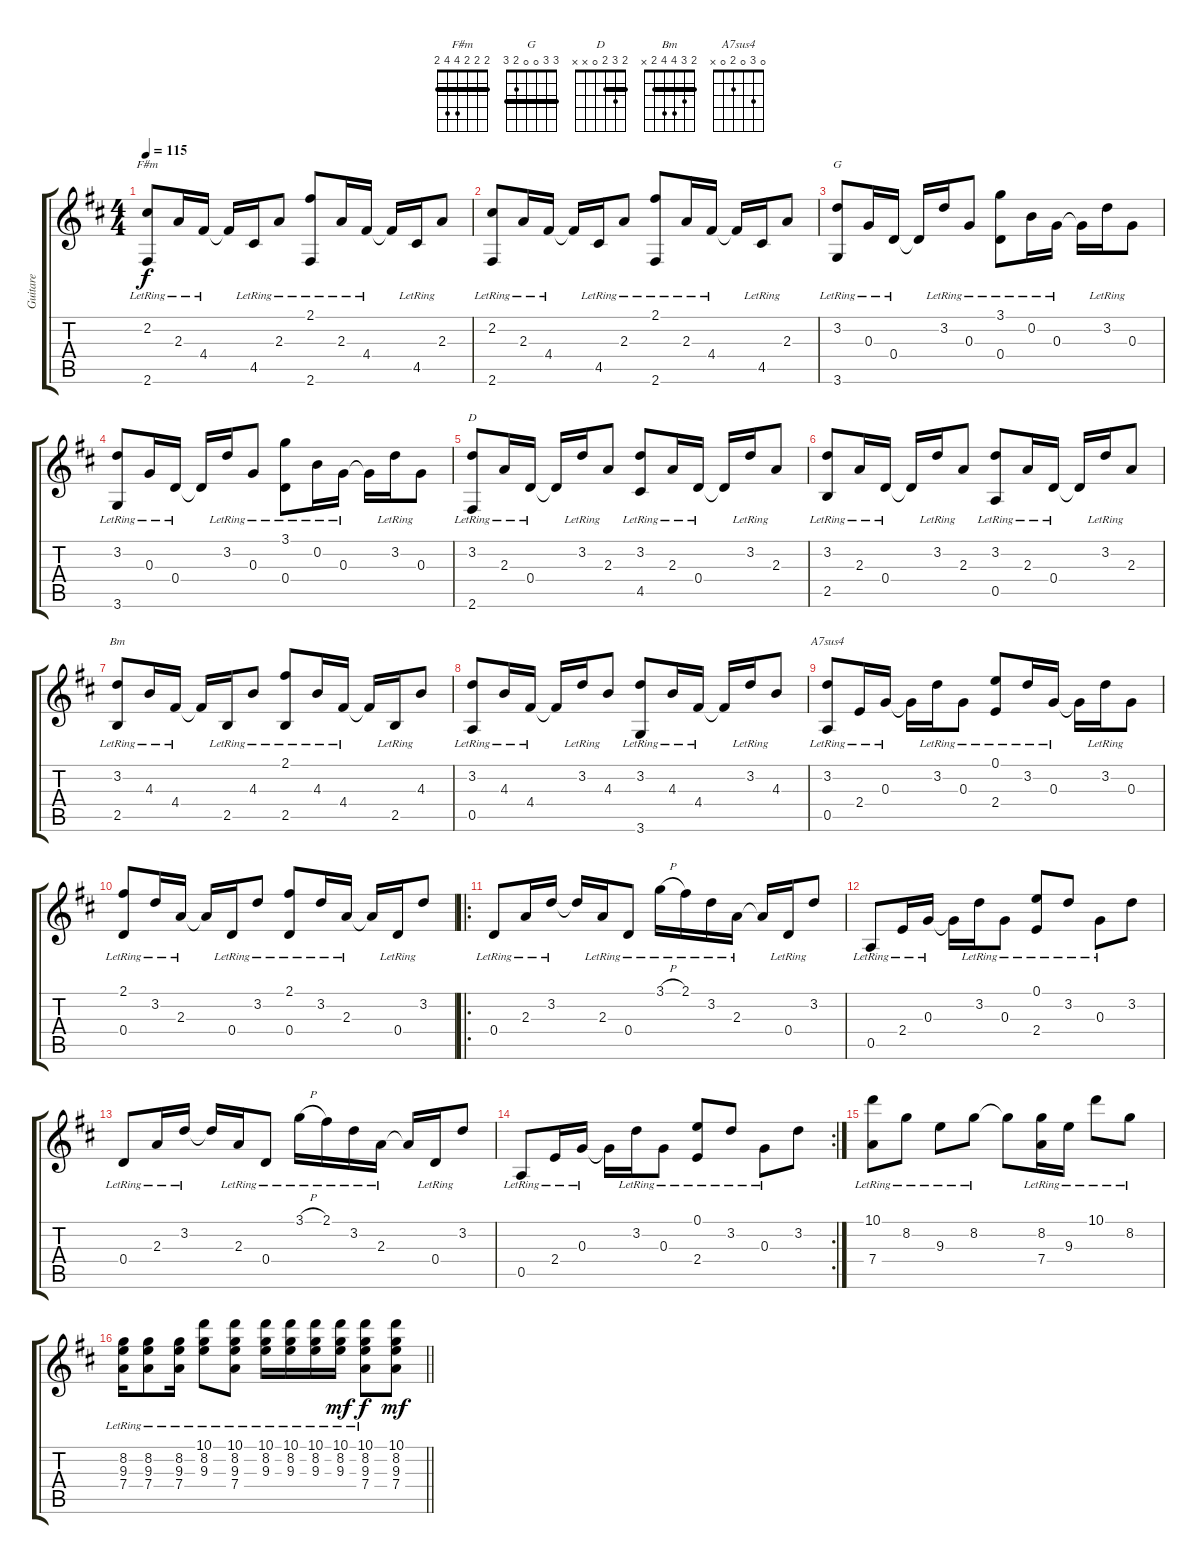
\track ("Guitare" "Guitare") {instrument acousticguitarsteel}
\staff {score tabs}
\tuning (E4 B3 G3 D3 A2 E2) {hide}
\chord ("F#m" 2 2 2 4 4 2) {barre 2}
\chord ("G" 3 3 0 0 2 3) {barre 3}
\chord ("D" 2 3 2 0 x x) {barre 2}
\chord ("Bm" 2 3 4 4 2 x) {barre 2}
\chord ("A7sus4" 0 3 0 2 0 x)
\ts (4 4)
\tempo 115
\clef g2
\ks d
(2.2{lr} 2.6{lr}).8{ch "F#m" dy f} 2.3{lr}.16 4.4{lr}.16 4.4{t}.16 4.5{lr}.16 2.3{lr}.8 (2.1{lr} 2.6{lr}).8 2.3{lr}.16 4.4{lr}.16 4.4{t}.16 4.5{lr}.16 2.3.8 |
(2.2{lr} 2.6{lr}).8 2.3{lr}.16 4.4{lr}.16 4.4{t}.16 4.5{lr}.16 2.3{lr}.8 (2.1{lr} 2.6{lr}).8 2.3{lr}.16 4.4{lr}.16 4.4{t}.16 4.5{lr}.16 2.3.8 |
(3.2{lr} 3.6{lr}).8{ch "G"} 0.3{lr}.16 0.4{lr}.16 0.4{t}.16 3.2{lr}.16 0.3{lr}.8 (3.1{lr} 0.4{lr}).8 0.2{lr}.16 0.3{lr}.16 0.3{t}.16 3.2{lr}.16 0.3.8 |
(3.2{lr} 3.6{lr}).8 0.3{lr}.16 0.4{lr}.16 0.4{t}.16 3.2{lr}.16 0.3{lr}.8 (3.1{lr} 0.4{lr}).8 0.2{lr}.16 0.3{lr}.16 0.3{t}.16 3.2{lr}.16 0.3.8 |
(3.2{lr} 2.6{lr}).8{ch "D"} 2.3{lr}.16 0.4{lr}.16 0.4{t}.16 3.2{lr}.16 2.3.8 (3.2{lr} 4.5{lr}).8 2.3{lr}.16 0.4{lr}.16 0.4{t}.16 3.2{lr}.16 2.3.8 |
(3.2{lr} 2.5{lr}).8 2.3{lr}.16 0.4{lr}.16 0.4{t}.16 3.2{lr}.16 2.3.8 (3.2{lr} 0.5{lr}).8 2.3{lr}.16 0.4{lr}.16 0.4{t}.16 3.2{lr}.16 2.3.8 |
(3.2{lr} 2.5{lr}).8{ch "Bm"} 4.3{lr}.16 4.4{lr}.16 4.4{t}.16 2.5{lr}.16 4.3{lr}.8 (2.1 2.5{lr}).8 4.3{lr}.16 4.4{lr}.16 4.4{t}.16 2.5{lr}.16 4.3.8 |
(3.2{lr} 0.5{lr}).8 4.3{lr}.16 4.4{lr}.16 4.4{t}.16 3.2{lr}.16 4.3.8 (3.2{lr} 3.6).8 4.3{lr}.16 4.4{lr}.16 4.4{t}.16 3.2{lr}.16 4.3.8 |
(3.2{lr} 0.5{lr}).8{ch "A7sus4"} 2.4{lr}.16 0.3{lr}.16 0.3{t}.16 3.2{lr}.16 0.3{lr}.8 (0.1{lr} 2.4{lr}).8 3.2{lr}.16 0.3{lr}.16 0.3{t}.16 3.2{lr}.16 0.3.8 |
(2.1{lr} 0.4{lr}).8 3.2{lr}.16 2.3{lr}.16 2.3{t}.16 0.4{lr}.16 3.2{lr}.8 (2.1{lr} 0.4{lr}).8 3.2{lr}.16 2.3{lr}.16 2.3{t}.16 0.4{lr}.16 3.2.8 |
\ro
0.4{lr}.8 2.3{lr}.16 3.2{lr}.16 3.2{t}.16 2.3{lr}.16 0.4{lr}.8 3.1{h lr}.16 2.1{lr}.16 3.2{lr}.16 2.3{lr}.16 2.3{t}.16 0.4{lr}.16 3.2.8 |
0.5{lr}.8 2.4{lr}.16 0.3{lr}.16 0.3{t}.16 3.2{lr}.16 0.3{lr}.8 (0.1{lr} 2.4{lr}).8 3.2{lr}.8 0.3{lr}.8 3.2.8 |
0.4{lr}.8 2.3{lr}.16 3.2{lr}.16 3.2{t}.16 2.3{lr}.16 0.4{lr}.8 3.1{h lr}.16 2.1{lr}.16 3.2{lr}.16 2.3{lr}.16 2.3{t}.16 0.4{lr}.16 3.2.8 |
\rc 2
0.5{lr}.8 2.4{lr}.16 0.3{lr}.16 0.3{t}.16 3.2{lr}.16 0.3{lr}.8 (0.1{lr} 2.4{lr}).8 3.2{lr}.8 0.3{lr}.8 3.2.8 |
(10.1{lr} 7.4{lr}).8 8.2{lr}.8 9.3{lr}.8 8.2{lr}.8 8.2{t}.8 (8.2{lr} 7.4{lr}).16 9.3{lr}.16 10.1{lr}.8 8.2{lr}.8 |
\barLineRight lightlight
(8.2{lr} 9.3{lr} 7.4{lr}).16 (8.2{lr} 9.3{lr} 7.4{lr}).8 (8.2{lr} 9.3{lr} 7.4{lr}).16 (10.1{lr} 8.2{lr} 9.3{lr}).8 (10.1{lr} 8.2{lr} 9.3{lr} 7.4{lr}).8 (10.1{lr} 8.2{lr} 9.3{lr}).16 (10.1{lr} 8.2{lr} 9.3{lr}).16 (10.1{lr} 8.2{lr} 9.3{lr}).16 (10.1{lr} 8.2{lr} 9.3{lr}).16{dy mf} (10.1{lr} 8.2{lr} 9.3{lr} 7.4{lr}).8{dy f} (10.1 8.2 9.3 7.4).8{dy mf}
